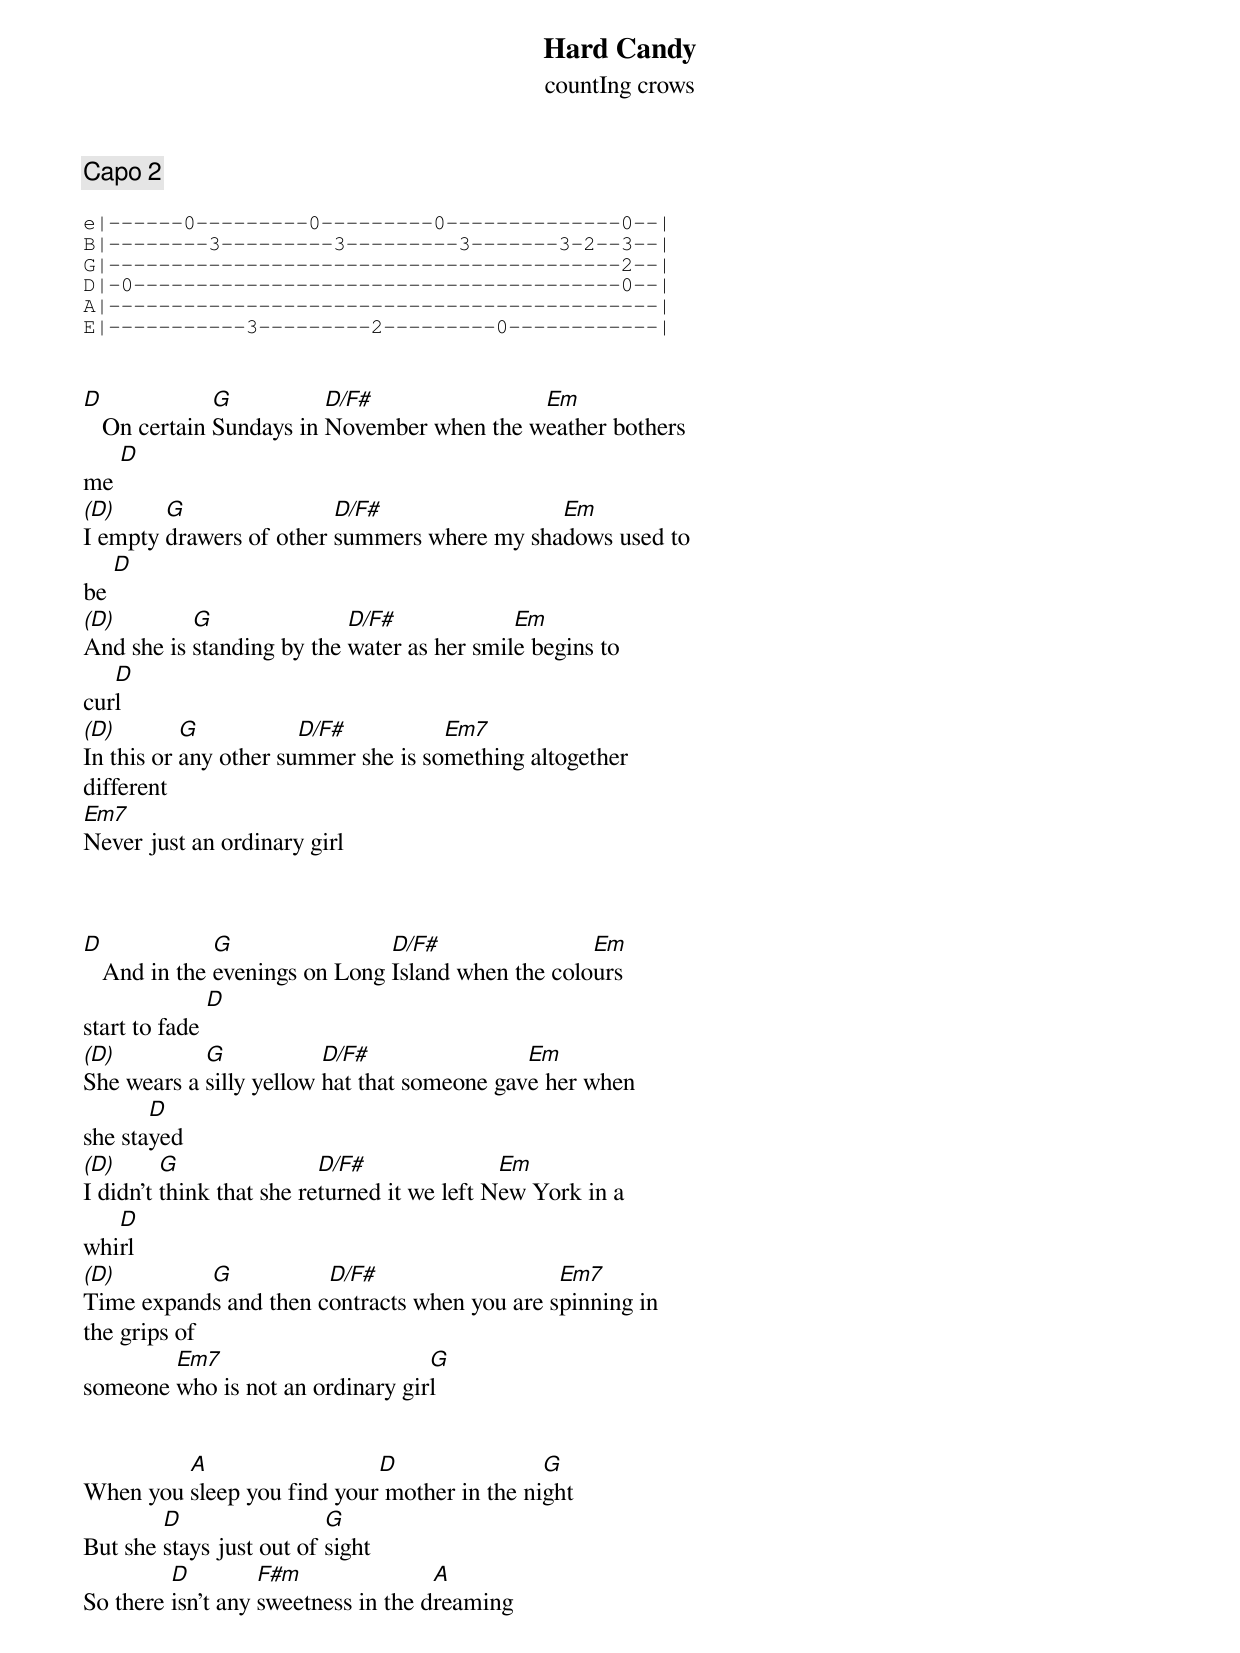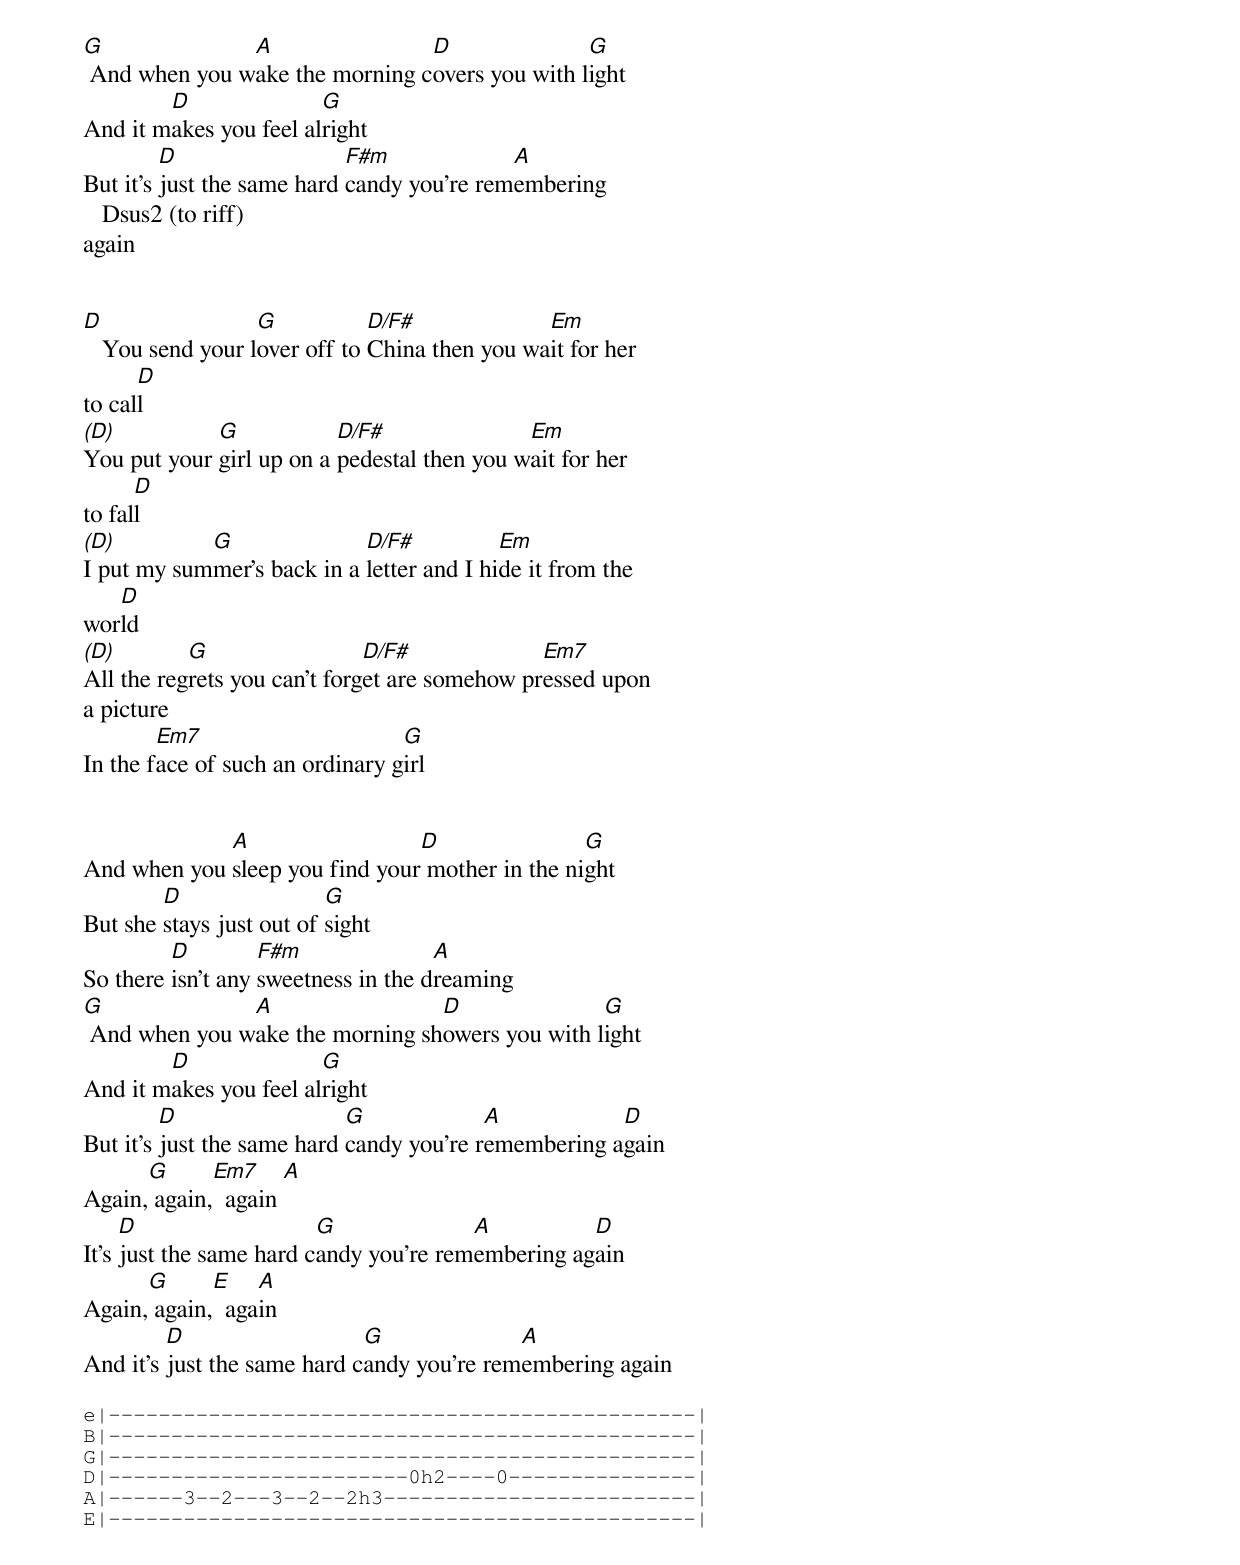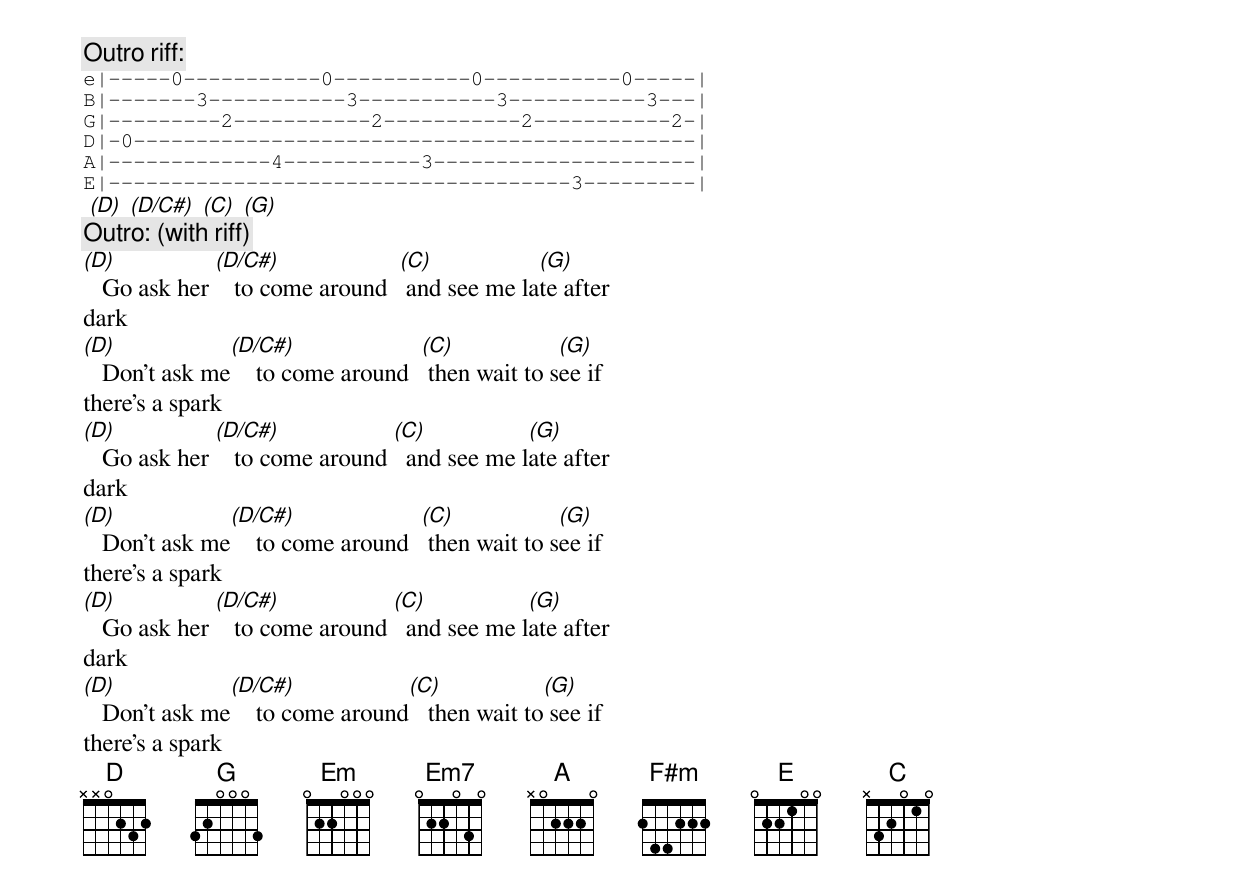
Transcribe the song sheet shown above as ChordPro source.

{title: Hard Candy}
{subtitle: countIng crows}
{c:Capo 2}

{sot}
e|------0---------0---------0--------------0--|
B|--------3---------3---------3-------3-2--3--|
G|-----------------------------------------2--|
D|-0---------------------------------------0--|
A|--------------------------------------------|
E|-----------3---------2---------0------------|
{eot}


[D]   On certain [G]Sundays in [D/F#]November when the w[Em]eather bothers
me [D]
[(D)]I empty [G]drawers of other [D/F#]summers where my sha[Em]dows used to
be [D]
[(D)]And she is [G]standing by the [D/F#]water as her smil[Em]e begins to
cur[D]l
[(D)]In this or [G]any other su[D/F#]mmer she is so[Em7]mething altogether
different
[Em7]Never just an ordinary girl



[D]   And in the [G]evenings on Long [D/F#]Island when the colo[Em]urs
start to fade [D]
[(D)]She wears a [G]silly yellow [D/F#]hat that someone gav[Em]e her when
she sta[D]yed
[(D)]I didn't [G]think that she re[D/F#]turned it we left N[Em]ew York in a
whi[D]rl
[(D)]Time expand[G]s and then c[D/F#]ontracts when you are s[Em7]pinning in
the grips of
someone [Em7]who is not an ordinary gir[G]l


When you [A]sleep you find your[D] mother in the ni[G]ght
But she [D]stays just out of [G]sight
So there [D]isn't any [F#m]sweetness in the d[A]reaming
[G] And when you w[A]ake the morning c[D]overs you with l[G]ight
And it m[D]akes you feel al[G]right
But it's [D]just the same hard [F#m]candy you're rem[A]embering
   Dsus2 (to riff)
again


[D]   You send your l[G]over off to [D/F#]China then you wa[Em]it for her
to cal[D]l
[(D)]You put your [G]girl up on a [D/F#]pedestal then you w[Em]ait for her
to fal[D]l
[(D)]I put my sum[G]mer's back in a [D/F#]letter and I hi[Em]de it from the
wor[D]ld
[(D)]All the reg[G]rets you can't forg[D/F#]et are somehow pr[Em7]essed upon
a picture
In the f[Em7]ace of such an ordinary g[G]irl


And when you [A]sleep you find your[D] mother in the ni[G]ght
But she [D]stays just out of [G]sight
So there [D]isn't any [F#m]sweetness in the d[A]reaming
[G] And when you w[A]ake the morning sh[D]owers you with l[G]ight
And it m[D]akes you feel al[G]right
But it's [D]just the same hard [G]candy you're r[A]emembering a[D]gain
Again,[G] again,[Em7]  again [A]
It's [D]just the same hard c[G]andy you're rem[A]embering ag[D]ain
Again,[G] again,[E]  aga[A]in
And it's [D]just the same hard c[G]andy you're rem[A]embering again

{sot}
e|-----------------------------------------------|
B|-----------------------------------------------|
G|-----------------------------------------------|
D|------------------------0h2----0---------------|
A|------3--2---3--2--2h3-------------------------|
E|-----------------------------------------------|
{eot}


{c:Outro riff:}
{sot}
e|-----0-----------0-----------0-----------0-----|
B|-------3-----------3-----------3-----------3---|
G|---------2-----------2-----------2-----------2-|
D|-0---------------------------------------------|
A|-------------4-----------3---------------------|
E|-------------------------------------3---------|
{eot}
 [(D)] [(D/C#)] [(C)] [(G)]
{c:Outro: (with riff)}
[(D)]   Go ask her [(D/C#)]   to come around  [(C)] and see me la[(G)]te after
dark
[(D)]   Don't ask me[(D/C#)]    to come around  [(C)] then wait to s[(G)]ee if
there's a spark
[(D)]   Go ask her [(D/C#)]   to come around [(C)]  and see me l[(G)]ate after
dark
[(D)]   Don't ask me[(D/C#)]    to come around  [(C)] then wait to s[(G)]ee if
there's a spark
[(D)]   Go ask her [(D/C#)]   to come around [(C)]  and see me l[(G)]ate after
dark
[(D)]   Don't ask me[(D/C#)]    to come around[(C)]   then wait to[(G)] see if
there's a spark
